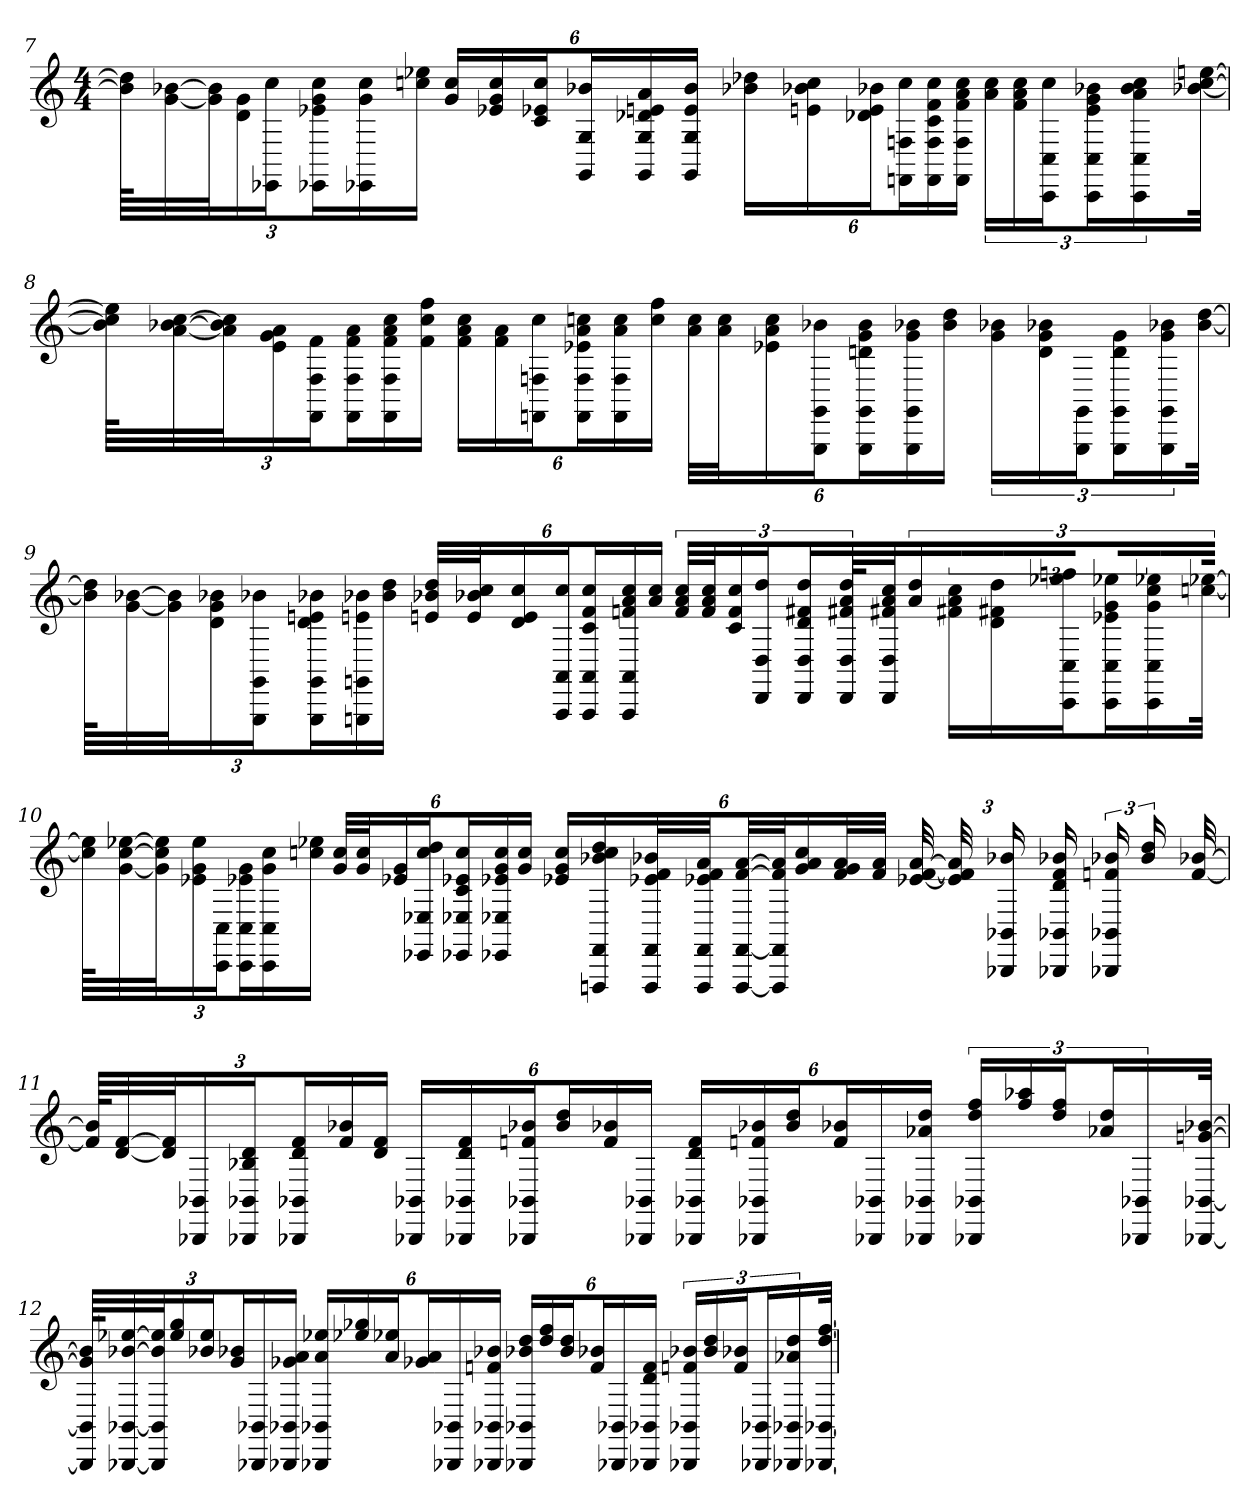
**kern
*part1
*staff1
*clefG2
*M4/4
=7
96b-\] 96dd]KLLL
[48g\ [48b-X
48g\] 48b-]J
24d\ 24g
24EE-X\ 24ccJ
24EE-X\ 24e-X 24g 24ccL
24EE-X\ 24g 24cc
24ccn\ 24ee-XJJ
24g/ 24ccLL
24e-X/ 24g 24cc
24c/ 24e-X 24ccJ
24GG/ 24G 24b-XL
24GG/ 24G 24d-X 24en 24a
24GG/ 24G 24e 24b-JJ
24b-X\ 24dd-XLL
24en\ 24b-X 24cc
24d-X\ 24e 24b-XJ
24FFn\ 24Fn 24ccL
24FF\ 24F 24c 24f 24cc
24FF\ 24F 24f 24a 24ccJJ
24a\ 24ccLL
24f\ 24a 24cc
24CC\ 24C 24ccJ
24CC\ 24C 24e 24g 24b-XL
24CC\ 24C 24a 24b- 24cc
[32b-X\ [32cc [32eenJJk
=8
96b-\] 96cc] 96ee]KLLL
[48a\ [48b-X [48cc
48a\] 48b-] 48cc]J
24e\ 24g 24a
24FF\ 24F 24fJ
24FF\ 24F 24f 24aL
24FF\ 24F 24f 24a 24cc
24f\ 24cc 24ffJJ
24f\ 24a 24ccLL
24f\ 24a
24FFn\ 24Fn 24ccJ
24FF\ 24F 24e-X 24a 24ccnL
24FF\ 24F 24a 24cc
24cc\ 24ffJJ
48a\ 48ccLLL
48a\ 48ccJ
24e-X\ 24a 24cc
24GGG\ 24GG 24b-XJ
24GGG\ 24GG 24dn 24g 24b-L
24GGG\ 24GG 24g 24b-X
24b-\ 24ddJJ
24g\ 24b-XLL
24d\ 24g 24b-X
24GGG\ 24GGJ
24GGG\ 24GG 24d 24gL
24GGG\ 24GG 24g 24b-X
[32b-\ [32ddJJk
=9
96b-\] 96dd]KLLL
[48g\ [48b-X
48g\] 48b-]J
24d\ 24g 24b-X
24GGG\ 24GG 24b-XJ
24GGG\ 24GG 24d 24en 24b-XL
24GGGn\ 24GGn 24en 24b-X
24b-\ 24ddJJ
48en/ 48b-X 48ddLLL
48e/ 48b-X 48ccJ
24d/ 24e 24cc
24AAA/ 24AA 24ccJ
24AAA/ 24AA 24c 24f 24ccL
24AAA/ 24AA 24fn 24a 24cc
24a/ 24ccJJ
48f/ 48a 48ccLLL
48f/ 48a 48ccJ
24c/ 24f 24cc
24DD/ 24D 24ddJ
24DD/ 24D 24d 24f#X 24ddL
96DD/ 96D 96f#X 96a 96ddKL
32DD/ 32D 32f#X 32a 32ccJ
24a/ 24ddJJ
24f#X\ 24a 24ccLL
24d\ 24f#X 24dd
24CC\ 24C 24ee-X 24ffnJ
24CC\ 24C 24e-X 24g 24ee-XL
24CC\ 24C 24g 24cc 24ee-X
[32ccn\ [32ee-XJJk
=10
96cc\] 96ee-]KLLL
[48g\ [48cc [48ee-X
48g\] 48cc] 48ee-]J
24e-X\ 24g 24ee-
24CC\ 24CJ
24CC\ 24C 24e-X 24gL
24CC\ 24C 24g 24cc
24ccn\ 24ee-XJJ
48g/ 48ccLLL
48g/ 48ccJ
24e-X/ 24g
24EE-X/ 24E-X 24cc 24ddJ
24EE-X/ 24E-X 24c 24e-X 24ccL
24EE-X/ 24E-X 24e-X 24g 24cc
24g/ 24ccJJ
24e-X/ 24g 24ccLL
24FFFn/ 24FF 24b-X 24cc 24dd
48FFF/ 48FF 48e-X 48f 48b-XL
48FFF/ 48FF 48e-X 48f 48aJJ
[48FFF/ [48FF [48f [48aLL
48FFF/] 48FF] 48f] 48a]J
24g/ 24a 24cc
48f/ 48g 48aL
48f/ 48aJJJ
[48e-X/ [48f [48aLL
48e-/] 48f] 48a]LL
24BBB-X/ 24BB-X 24b-X
24BBB-X/ 24BB-X 24d 24f 24b-XJ
24BBB-X/ 24BB-X 24fn 24b-XL
24b-/ 24dd
[32f/ [32b-XJJk
=11
96f/] 96b-]KLLL
[48d/ [48f
48d/] 48f]J
24BBB-X/ 24BB-X
24BBB-X/ 24BB-X 24B-X 24dJ
24BBB-X/ 24BB-X 24d 24fL
24f/ 24b-X
24d/ 24fJJ
24BBB-X/ 24BB-XLL
24BBB-X/ 24BB-X 24d 24f
24BBB-X/ 24BB-X 24fn 24b-XJ
24b-/ 24ddL
24f/ 24b-X
24BBB-X/ 24BB-XJJ
24BBB-X/ 24BB-X 24d 24fLL
24BBB-X/ 24BB-X 24fn 24b-X
24b-/ 24ddJ
24f/ 24b-XL
24BBB-X/ 24BB-X
24BBB-X/ 24BB-X 24a-X 24ddJJ
24BBB-X/ 24BB-X 24dd 24ffLL
24ff/ 24aa-X
24dd/ 24ffJ
24a-X/ 24ddL
24BBB-X/ 24BB-X
[32BBB-X/ [32BB-X [32gn [32b-XJJk
=12
96BBB-/] 96BB-] 96g] 96b-]KLLL
[48BBB-X/ [48BB-X [48b-X [48ee-X
48BBB-/] 48BB-] 48b-] 48ee-]J
24ee-/ 24gg
24b-X/ 24ee-J
24g/ 24b-XL
24BBB-X/ 24BB-X
24BBB-X/ 24BB-X 24g-X 24aJJ
24BBB-X/ 24BB-X 24a 24ee-XLL
24ee-X/ 24gg-X
24a/ 24ee-XJ
24g-X/ 24aL
24BBB-X/ 24BB-X
24BBB-X/ 24BB-X 24fn 24b-XJJ
24BBB-X/ 24BB-X 24b-X 24ddLL
24dd/ 24ff
24b-/ 24ddJ
24f/ 24b-XL
24BBB-X/ 24BB-X
24BBB-X/ 24BB-X 24d 24fJJ
24BBB-X/ 24BB-X 24fn 24b-XLL
24b-/ 24dd
24f/ 24b-XJ
24BBB-X/ 24BB-XL
24BBB-X/ 24BB-X 24a-X 24dd
[32BBB-X/ [32BB-X [32dd [32ffJJk
=
*-
